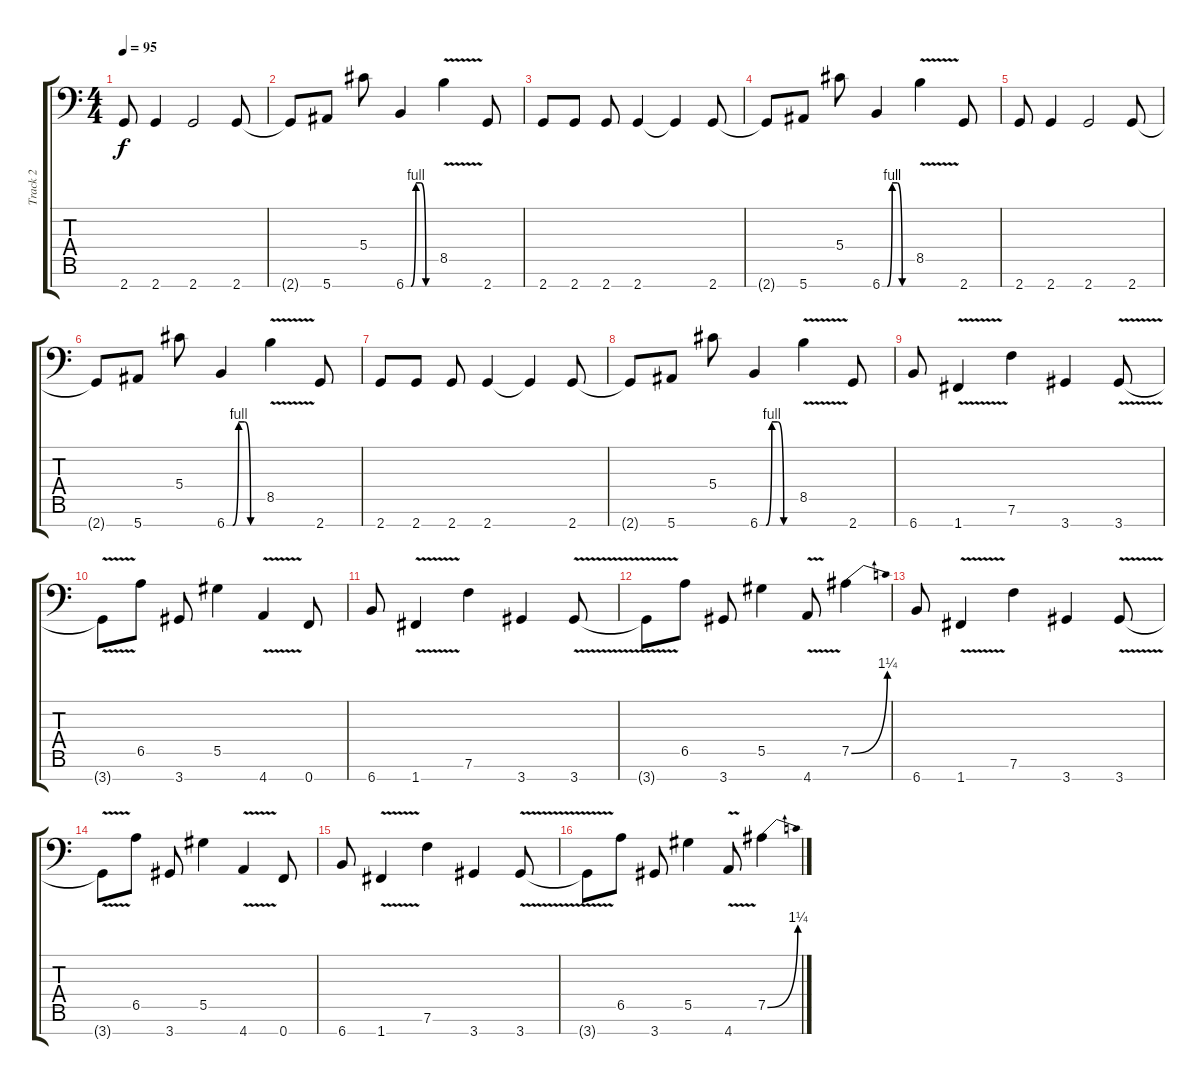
\track ("Track 2" "Track 2") {instrument distortionguitar}
\staff {score tabs}
\tuning (Bb3 F3 Db3 Ab2 Eb2 Bb1 F1) {hide}
\ts (4 4)
\tempo 95
\clef f4
\ks c
2.7.8{dy f} 2.7.4 2.7.2 2.7.8 |
2.7{t}.8 5.7.8 5.4.8 6.7{be (custom 0 0 10 0 20 4 30 4 40 0 50 0 60 0)}.4 8.5{v}.4 2.7.8 |
2.7.8 2.7.8 2.7.8 2.7.4 2.7{t}.4 2.7.8 |
2.7{t}.8 5.7.8 5.4.8 6.7{be (custom 0 0 10 0 20 4 30 4 40 0 50 0 60 0)}.4 8.5{v}.4 2.7.8 |
2.7.8 2.7.4 2.7.2 2.7.8 |
2.7{t}.8 5.7.8 5.4.8 6.7{be (custom 0 0 10 0 20 4 30 4 40 0 50 0 60 0)}.4 8.5{v}.4 2.7.8 |
2.7.8 2.7.8 2.7.8 2.7.4 2.7{t}.4 2.7.8 |
2.7{t}.8 5.7.8 5.4.8 6.7{be (custom 0 0 10 0 20 4 30 4 40 0 50 0 60 0)}.4 8.5{v}.4 2.7.8 |
6.7.8 1.7{v}.4 7.6.4 3.7.4 3.7{v}.8 |
3.7{t}.8 6.5.8 3.7.8 5.5.4 4.7{v}.4 0.7.8 |
6.7.8 1.7{v}.4 7.6.4 3.7.4 3.7{v}.8 |
3.7{t}.8 6.5.8 3.7.8 5.5.4 4.7{v}.8 7.5{be (bend 0 0 60 5)}.4 |
6.7.8 1.7{v}.4 7.6.4 3.7.4 3.7{v}.8 |
3.7{t}.8 6.5.8 3.7.8 5.5.4 4.7{v}.4 0.7.8 |
6.7.8 1.7{v}.4 7.6.4 3.7.4 3.7{v}.8 |
3.7{t}.8 6.5.8 3.7.8 5.5.4 4.7{v}.8 7.5{be (bend 0 0 60 5)}.4
